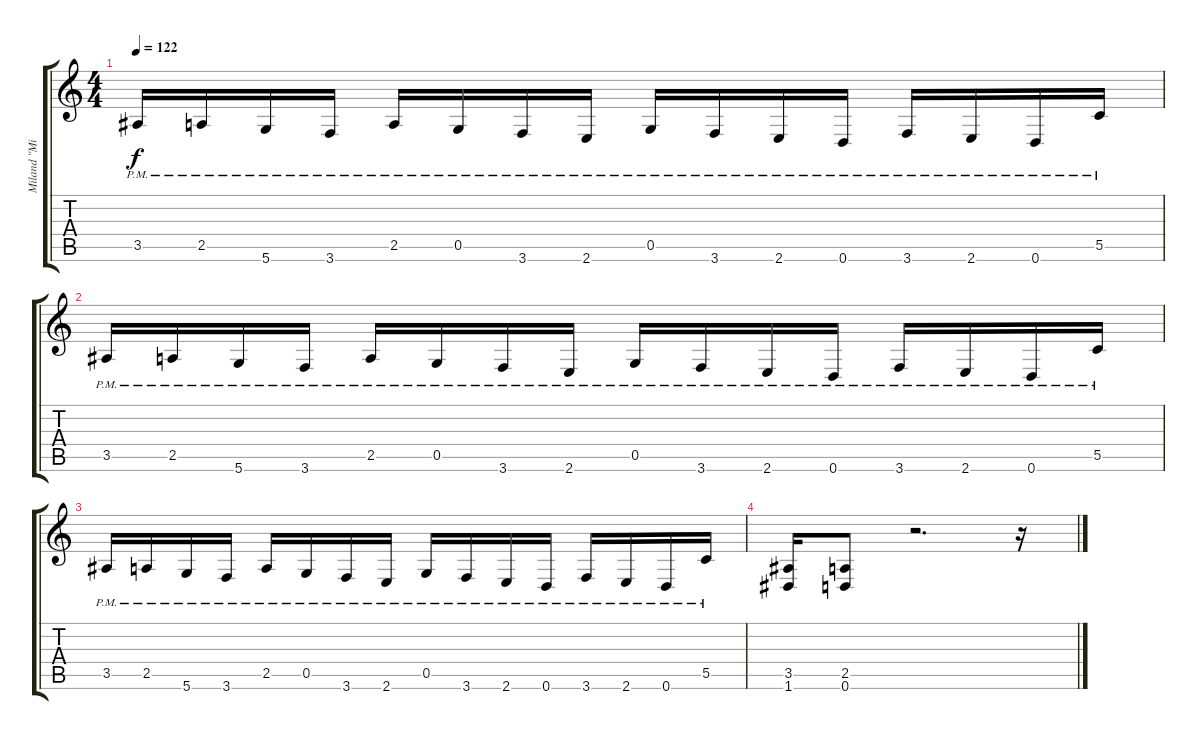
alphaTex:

\track ("Miland \"Mille\" Petrozza Guitar + Vocals" "Miland \"Mi") {instrument distortionguitar}
\staff {score tabs}
\tuning (D4 A3 F3 C3 G2 D2) {hide}
\ts (4 4)
\tempo 122
\clef g2
\ks c
3.5{pm}.16{dy f} 2.5{pm}.16 5.6{pm}.16 3.6{pm}.16 2.5{pm}.16 0.5{pm}.16 3.6{pm}.16 2.6{pm}.16 0.5{pm}.16 3.6{pm}.16 2.6{pm}.16 0.6{pm}.16 3.6{pm}.16 2.6{pm}.16 0.6{pm}.16 5.5{pm}.16 |
3.5{pm}.16 2.5{pm}.16 5.6{pm}.16 3.6{pm}.16 2.5{pm}.16 0.5{pm}.16 3.6{pm}.16 2.6{pm}.16 0.5{pm}.16 3.6{pm}.16 2.6{pm}.16 0.6{pm}.16 3.6{pm}.16 2.6{pm}.16 0.6{pm}.16 5.5{pm}.16 |
3.5{pm}.16 2.5{pm}.16 5.6{pm}.16 3.6{pm}.16 2.5{pm}.16 0.5{pm}.16 3.6{pm}.16 2.6{pm}.16 0.5{pm}.16 3.6{pm}.16 2.6{pm}.16 0.6{pm}.16 3.6{pm}.16 2.6{pm}.16 0.6{pm}.16 5.5{pm}.16 |
(3.5 1.6).16 (2.5 0.6).8 r.2{d} r.16
